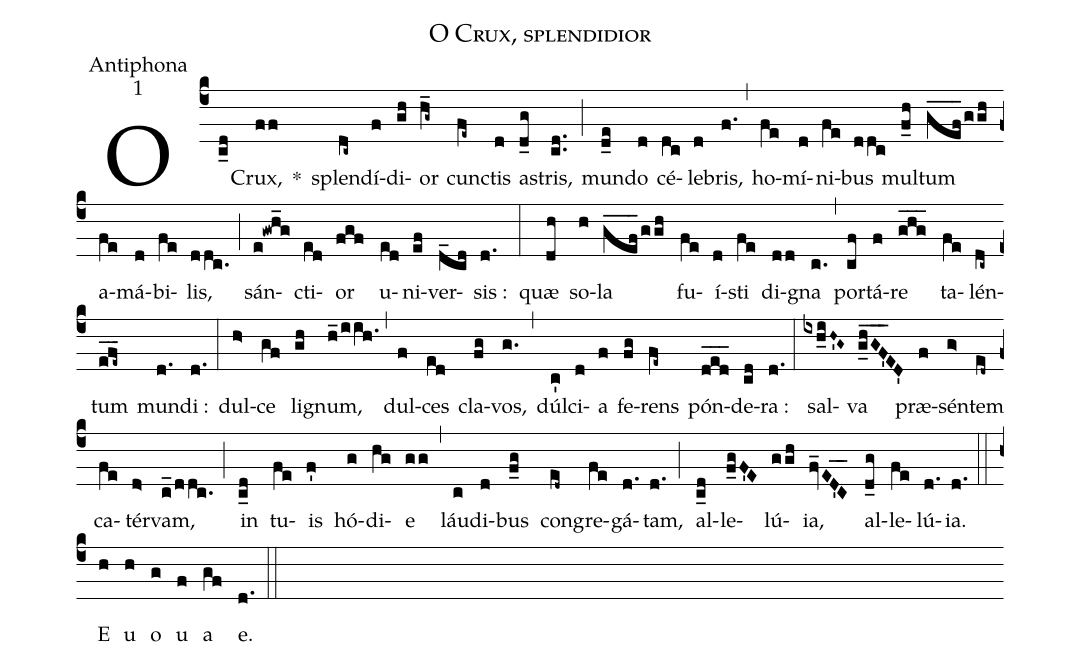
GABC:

name:O Crux, splendidior;
office-part:Antiphona;
mode:1;
%%
(c4) O(c_d) Crux,(ff) *() splen(dc~)dí(f)di(gh)or(h_g~) cun(fe~)ctis(d) a(d_g)stris,(cd..) (;) mun(d_e)do(d) cé(dc)le(d)bris,(f.) (,) ho(fe)mí(d)ni(fe)bus(ddc) mul(f_h)tum(gef___/ggh) a(fe)má(d)bi(fe)lis,(ddc.) (;) sán(e!gwh_g)cti(ed)or(fgf) u(ed)ni(ef)ver(d_cd)sis :(d.) (:) quæ(dh) so(h)la(gef___/ggh) fu(fe)í(d)sti(fe) di(dd)gna(c.) (,) por(cf)tá(f)re(ghg___) ta(fe)lén(dc~)tum(efe~___) mun(d.)di :(d.) (:) dul(h>)ce(gf) li(gh)gnum,(h_/iih.) (,) dul(f)ces(ed) cla(fg)vos,(g.) (,) dúl(c')ci(d)a(f) fe(fg)rens(fe~) pón(ded___)de(cd)ra :(d.) (:) sal(ixh_iH'~G~)va(g_hGF'___ED') præ(f)sén(g>)tem(ed~) ca(fe)tér(d>)vam,(c_/ddc.) (;) in(c_d) tu(fe)is(f') hó(g)di(hg)e(gg) (,) láu(c)di(d)bus(f_g) con(ed~)gre(fe)gá(d.)tam,(d.) (;) al(c_d)le(f_gF'E)lú(ggh)ia,(fv_ED'_C_) al(d_g)le(fe)lú(d.)ia.(d.) (::) E(h) u(h) o(g) u(f) a(gf) e.(d.) (::)
